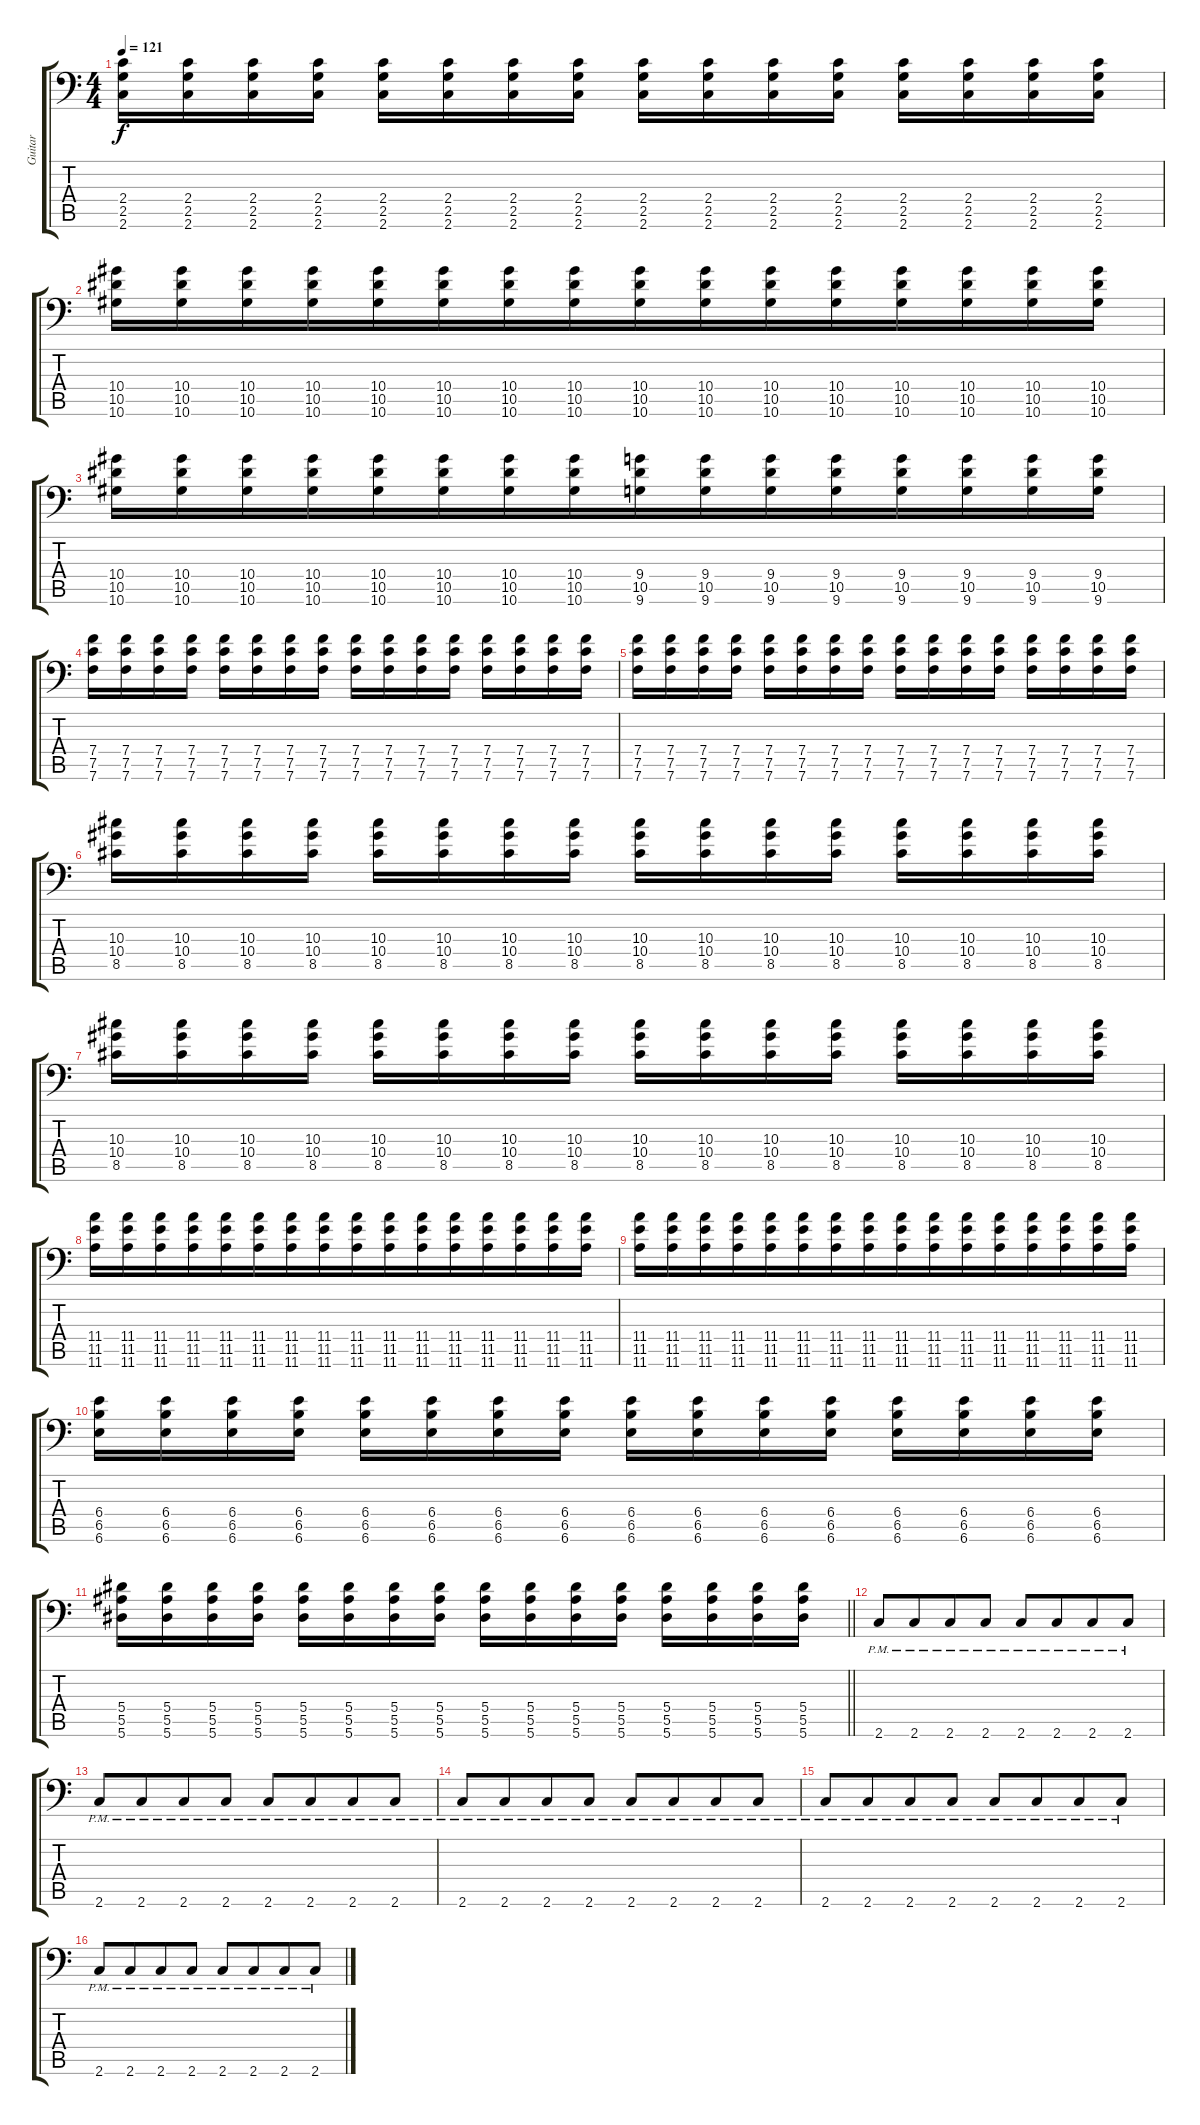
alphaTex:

\track ("Guitar" "Guitar") {instrument distortionguitar}
\staff {score tabs}
\tuning (C4 G3 Eb3 Bb2 F2 Bb1) {hide}
\ts (4 4)
\tempo 121
\clef f4
\ks c
(2.4 2.5 2.6).16{dy f beam merge} (2.4 2.5 2.6).16 (2.4 2.5 2.6).16{beam merge} (2.4 2.5 2.6).16 (2.4 2.5 2.6).16{beam merge} (2.4 2.5 2.6).16 (2.4 2.5 2.6).16{beam merge} (2.4 2.5 2.6).16 (2.4 2.5 2.6).16{beam merge} (2.4 2.5 2.6).16 (2.4 2.5 2.6).16{beam merge} (2.4 2.5 2.6).16 (2.4 2.5 2.6).16{beam merge} (2.4 2.5 2.6).16 (2.4 2.5 2.6).16{beam merge} (2.4 2.5 2.6).16 |
(10.4 10.5 10.6).16 (10.4 10.5 10.6).16 (10.4 10.5 10.6).16 (10.4 10.5 10.6).16{beam merge} (10.4 10.5 10.6).16 (10.4 10.5 10.6).16 (10.4 10.5 10.6).16 (10.4 10.5 10.6).16{beam merge} (10.4 10.5 10.6).16 (10.4 10.5 10.6).16 (10.4 10.5 10.6).16 (10.4 10.5 10.6).16{beam merge} (10.4 10.5 10.6).16 (10.4 10.5 10.6).16 (10.4 10.5 10.6).16 (10.4 10.5 10.6).16 |
(10.4 10.5 10.6).16 (10.4 10.5 10.6).16 (10.4 10.5 10.6).16 (10.4 10.5 10.6).16{beam merge} (10.4 10.5 10.6).16 (10.4 10.5 10.6).16 (10.4 10.5 10.6).16 (10.4 10.5 10.6).16{beam merge} (9.4 10.5 9.6).16 (9.4 10.5 9.6).16 (9.4 10.5 9.6).16 (9.4 10.5 9.6).16{beam merge} (9.4 10.5 9.6).16 (9.4 10.5 9.6).16 (9.4 10.5 9.6).16 (9.4 10.5 9.6).16 |
(7.4 7.5 7.6).16{beam merge} (7.4 7.5 7.6).16 (7.4 7.5 7.6).16 (7.4 7.5 7.6).16 (7.4 7.5 7.6).16{beam merge} (7.4 7.5 7.6).16 (7.4 7.5 7.6).16 (7.4 7.5 7.6).16 (7.4 7.5 7.6).16{beam merge} (7.4 7.5 7.6).16 (7.4 7.5 7.6).16 (7.4 7.5 7.6).16 (7.4 7.5 7.6).16{beam merge} (7.4 7.5 7.6).16 (7.4 7.5 7.6).16 (7.4 7.5 7.6).16 |
(7.4 7.5 7.6).16{beam merge} (7.4 7.5 7.6).16 (7.4 7.5 7.6).16 (7.4 7.5 7.6).16 (7.4 7.5 7.6).16{beam merge} (7.4 7.5 7.6).16 (7.4 7.5 7.6).16 (7.4 7.5 7.6).16 (7.4 7.5 7.6).16{beam merge} (7.4 7.5 7.6).16 (7.4 7.5 7.6).16 (7.4 7.5 7.6).16 (7.4 7.5 7.6).16{beam merge} (7.4 7.5 7.6).16 (7.4 7.5 7.6).16 (7.4 7.5 7.6).16 |
(10.3 10.4 8.5).16 (10.3 10.4 8.5).16{beam merge} (10.3 10.4 8.5).16 (10.3 10.4 8.5).16 (10.3 10.4 8.5).16{beam merge} (10.3 10.4 8.5).16 (10.3 10.4 8.5).16{beam merge} (10.3 10.4 8.5).16 (10.3 10.4 8.5).16{beam merge} (10.3 10.4 8.5).16 (10.3 10.4 8.5).16 (10.3 10.4 8.5).16 (10.3 10.4 8.5).16 (10.3 10.4 8.5).16{beam merge} (10.3 10.4 8.5).16{beam merge} (10.3 10.4 8.5).16 |
(10.3 10.4 8.5).16 (10.3 10.4 8.5).16{beam merge} (10.3 10.4 8.5).16 (10.3 10.4 8.5).16 (10.3 10.4 8.5).16{beam merge} (10.3 10.4 8.5).16 (10.3 10.4 8.5).16{beam merge} (10.3 10.4 8.5).16 (10.3 10.4 8.5).16{beam merge} (10.3 10.4 8.5).16 (10.3 10.4 8.5).16 (10.3 10.4 8.5).16 (10.3 10.4 8.5).16 (10.3 10.4 8.5).16{beam merge} (10.3 10.4 8.5).16{beam merge} (10.3 10.4 8.5).16 |
(11.4 11.5 11.6).16 (11.4 11.5 11.6).16 (11.4 11.5 11.6).16{beam merge} (11.4 11.5 11.6).16{beam merge} (11.4 11.5 11.6).16 (11.4 11.5 11.6).16 (11.4 11.5 11.6).16{beam merge} (11.4 11.5 11.6).16{beam merge} (11.4 11.5 11.6).16 (11.4 11.5 11.6).16 (11.4 11.5 11.6).16{beam merge} (11.4 11.5 11.6).16{beam merge} (11.4 11.5 11.6).16 (11.4 11.5 11.6).16 (11.4 11.5 11.6).16{beam merge} (11.4 11.5 11.6).16 |
(11.4 11.5 11.6).16 (11.4 11.5 11.6).16 (11.4 11.5 11.6).16{beam merge} (11.4 11.5 11.6).16{beam merge} (11.4 11.5 11.6).16 (11.4 11.5 11.6).16 (11.4 11.5 11.6).16{beam merge} (11.4 11.5 11.6).16{beam merge} (11.4 11.5 11.6).16 (11.4 11.5 11.6).16 (11.4 11.5 11.6).16{beam merge} (11.4 11.5 11.6).16{beam merge} (11.4 11.5 11.6).16 (11.4 11.5 11.6).16 (11.4 11.5 11.6).16{beam merge} (11.4 11.5 11.6).16 |
(6.4 6.5 6.6).16 (6.4 6.5 6.6).16 (6.4 6.5 6.6).16 (6.4 6.5 6.6).16 (6.4 6.5 6.6).16 (6.4 6.5 6.6).16 (6.4 6.5 6.6).16 (6.4 6.5 6.6).16 (6.4 6.5 6.6).16 (6.4 6.5 6.6).16 (6.4 6.5 6.6).16 (6.4 6.5 6.6).16 (6.4 6.5 6.6).16 (6.4 6.5 6.6).16 (6.4 6.5 6.6).16 (6.4 6.5 6.6).16 |
\barLineRight lightlight
(5.4 5.5 5.6).16 (5.4 5.5 5.6).16 (5.4 5.5 5.6).16 (5.4 5.5 5.6).16 (5.4 5.5 5.6).16 (5.4 5.5 5.6).16 (5.4 5.5 5.6).16 (5.4 5.5 5.6).16 (5.4 5.5 5.6).16 (5.4 5.5 5.6).16 (5.4 5.5 5.6).16 (5.4 5.5 5.6).16 (5.4 5.5 5.6).16 (5.4 5.5 5.6).16 (5.4 5.5 5.6).16 (5.4 5.5 5.6).16 |
\section ("" "")
2.6{pm}.8 2.6{pm}.8{beam merge} 2.6{pm}.8 2.6{pm}.8 2.6{pm}.8{beam merge} 2.6{pm}.8{beam merge} 2.6{pm}.8 2.6{pm}.8 |
2.6{pm}.8 2.6{pm}.8{beam merge} 2.6{pm}.8 2.6{pm}.8 2.6{pm}.8{beam merge} 2.6{pm}.8{beam merge} 2.6{pm}.8 2.6{pm}.8 |
2.6{pm}.8 2.6{pm}.8{beam merge} 2.6{pm}.8 2.6{pm}.8 2.6{pm}.8{beam merge} 2.6{pm}.8{beam merge} 2.6{pm}.8 2.6{pm}.8 |
2.6{pm}.8 2.6{pm}.8{beam merge} 2.6{pm}.8 2.6{pm}.8 2.6{pm}.8{beam merge} 2.6{pm}.8{beam merge} 2.6{pm}.8 2.6{pm}.8 |
2.6{pm}.8 2.6{pm}.8{beam merge} 2.6{pm}.8 2.6{pm}.8 2.6{pm}.8{beam merge} 2.6{pm}.8{beam merge} 2.6{pm}.8 2.6{pm}.8
